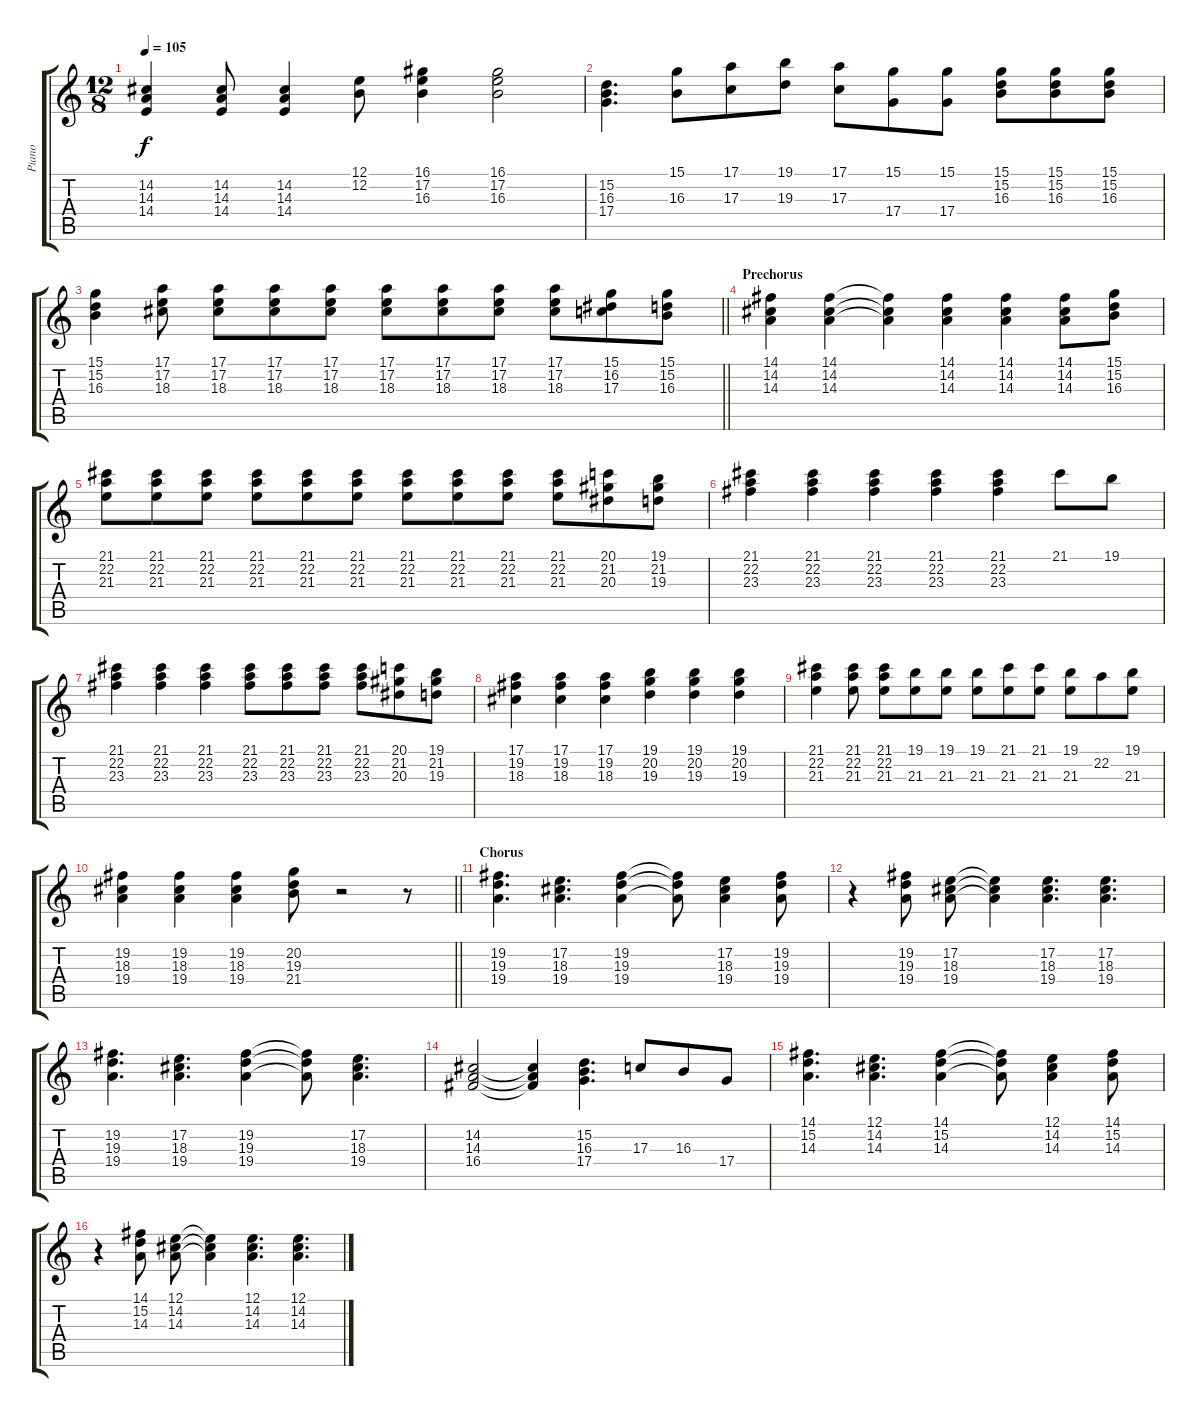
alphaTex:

\track ("Piano" "Piano") {instrument brightacousticpiano}
\staff {score tabs}
\tuning (E4 B3 G3 D3 A2 E2) {hide}
\ts (12 8)
\tempo 105
\clef g2
\ks c
(14.2 14.3 14.4).4{dy f} (14.2 14.3 14.4).8 (14.2 14.3 14.4).4 (12.1 12.2).8 (16.1 17.2 16.3).4 (16.1 17.2 16.3).2 |
(15.2 16.3 17.4).4{d} (15.1 16.3).8 (17.1 17.3).8 (19.1 19.3).8 (17.1 17.3).8 (15.1 17.4).8 (15.1 17.4).8 (15.1 15.2 16.3).8 (15.1 15.2 16.3).8 (15.1 15.2 16.3).8 |
\barLineRight lightlight
(15.1 15.2 16.3).4 (17.1 17.2 18.3).8 (17.1 17.2 18.3).8 (17.1 17.2 18.3).8 (17.1 17.2 18.3).8 (17.1 17.2 18.3).8 (17.1 17.2 18.3).8 (17.1 17.2 18.3).8 (17.1 17.2 18.3).8 (15.1 16.2 17.3).8 (15.1 15.2 16.3).8 |
\section ("" "Prechorus")
(14.1 14.2 14.3).4 (14.1 14.2 14.3).4 (14.1{t} 14.2{t} 14.3{t}).4 (14.1 14.2 14.3).4 (14.1 14.2 14.3).4 (14.1 14.2 14.3).8 (15.1 15.2 16.3).8 |
(21.1 22.2 21.3).8 (21.1 22.2 21.3).8 (21.1 22.2 21.3).8 (21.1 22.2 21.3).8 (21.1 22.2 21.3).8 (21.1 22.2 21.3).8 (21.1 22.2 21.3).8 (21.1 22.2 21.3).8 (21.1 22.2 21.3).8 (21.1 22.2 21.3).8 (20.1 21.2 20.3).8 (19.1 21.2 19.3).8 |
(21.1 22.2 23.3).4 (21.1 22.2 23.3).4 (21.1 22.2 23.3).4 (21.1 22.2 23.3).4 (21.1 22.2 23.3).4 21.1.8 19.1.8 |
(21.1 22.2 23.3).4 (21.1 22.2 23.3).4 (21.1 22.2 23.3).4 (21.1 22.2 23.3).8 (21.1 22.2 23.3).8 (21.1 22.2 23.3).8 (21.1 22.2 23.3).8 (20.1 21.2 20.3).8 (19.1 21.2 19.3).8 |
(17.1 19.2 18.3).4 (17.1 19.2 18.3).4 (17.1 19.2 18.3).4 (19.1 20.2 19.3).4 (19.1 20.2 19.3).4 (19.1 20.2 19.3).4 |
(21.1 22.2 21.3).4 (21.1 22.2 21.3).8 (21.1 22.2 21.3).8 (19.1 21.3).8 (19.1 21.3).8 (19.1 21.3).8 (21.1 21.3).8 (21.1 21.3).8 (19.1 21.3).8 22.2.8 (19.1 21.3).8 |
\barLineRight lightlight
(19.2 18.3 19.4).4 (19.2 18.3 19.4).4 (19.2 18.3 19.4).4 (20.2 19.3 21.4).8 r.2 r.8 |
\section ("" "Chorus")
(19.2 19.3 19.4).4{d} (17.2 18.3 19.4).4{d} (19.2 19.3 19.4).4 (19.2{t} 19.3{t} 19.4{t}).8 (17.2 18.3 19.4).4 (19.2 19.3 19.4).8 |
r.4 (19.2 19.3 19.4).8 (17.2 18.3 19.4).8 (17.2{t} 18.3{t} 19.4{t}).4 (17.2 18.3 19.4).4{d} (17.2 18.3 19.4).4{d} |
(19.2 19.3 19.4).4{d} (17.2 18.3 19.4).4{d} (19.2 19.3 19.4).4 (19.2{t} 19.3{t} 19.4{t}).8 (17.2 18.3 19.4).4{d} |
(14.2 14.3 16.4).2 (14.2{t} 14.3{t} 16.4{t}).4 (15.2 16.3 17.4).4{d} 17.3.8 16.3.8 17.4.8 |
(14.1 15.2 14.3).4{d} (12.1 14.2 14.3).4{d} (14.1 15.2 14.3).4 (14.1{t} 15.2{t} 14.3{t}).8 (12.1 14.2 14.3).4 (14.1 15.2 14.3).8 |
r.4 (14.1 15.2 14.3).8 (12.1 14.2 14.3).8 (12.1{t} 14.2{t} 14.3{t}).4 (12.1 14.2 14.3).4{d} (12.1 14.2 14.3).4{d}
